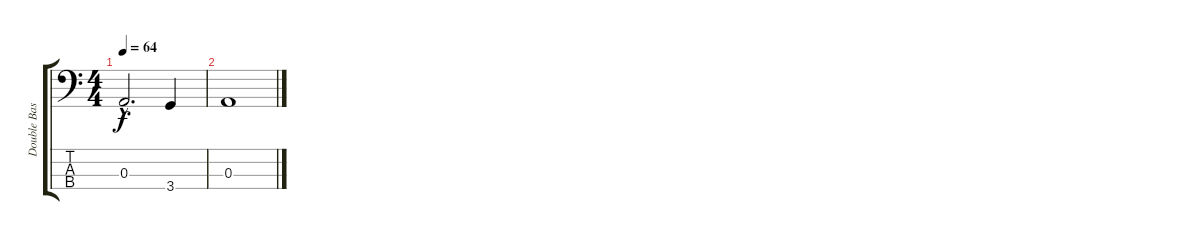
\track ("Double Basses       " "Double Bas") {instrument contrabass}
\staff {score tabs}
\tuning (G2 D2 A1 E1) {hide}
\ts (4 4)
\tempo 64
\clef f4
\ks c
0.3{hac}.2{d dy f} 3.4.4 |
0.3.1
